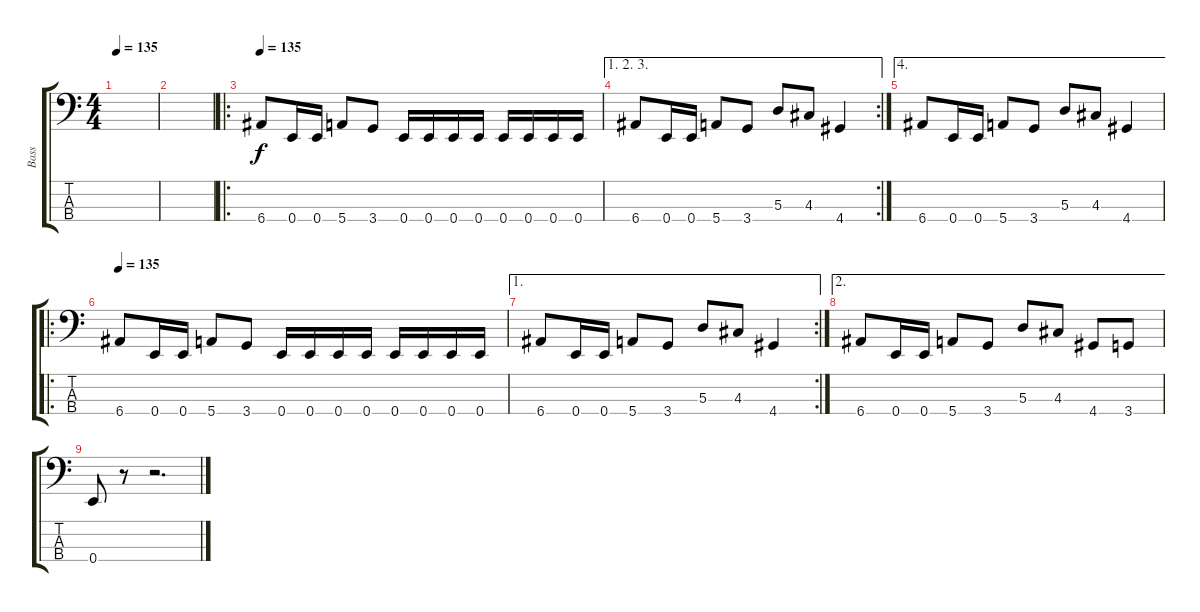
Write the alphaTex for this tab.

\track ("Bass" "Bass") {instrument electricbasspick}
\staff {score tabs}
\tuning (G2 D2 A1 E1) {hide}
\ts (4 4)
\tempo 135
\clef f4
\ks c
|
|
\ro
\tempo 135
6.4.8 0.4.16 0.4.16 5.4.8 3.4.8 0.4.16 0.4.16 0.4.16 0.4.16 0.4.16 0.4.16 0.4.16 0.4.16 |
\ae (1 2 3)
\rc 2
6.4.8 0.4.16 0.4.16 5.4.8 3.4.8 5.3.8 4.3.8 4.4.4 |
\ae 4
6.4.8 0.4.16 0.4.16 5.4.8 3.4.8 5.3.8 4.3.8 4.4.4 |
\ro
\tempo 135
6.4.8 0.4.16 0.4.16 5.4.8 3.4.8 0.4.16 0.4.16 0.4.16 0.4.16 0.4.16 0.4.16 0.4.16 0.4.16 |
\ae 1
\rc 2
6.4.8 0.4.16 0.4.16 5.4.8 3.4.8 5.3.8 4.3.8 4.4.4 |
\ae 2
6.4.8 0.4.16 0.4.16 5.4.8 3.4.8 5.3.8 4.3.8 4.4.8 3.4.8 |
0.4.8 r.8 r.2{d}
